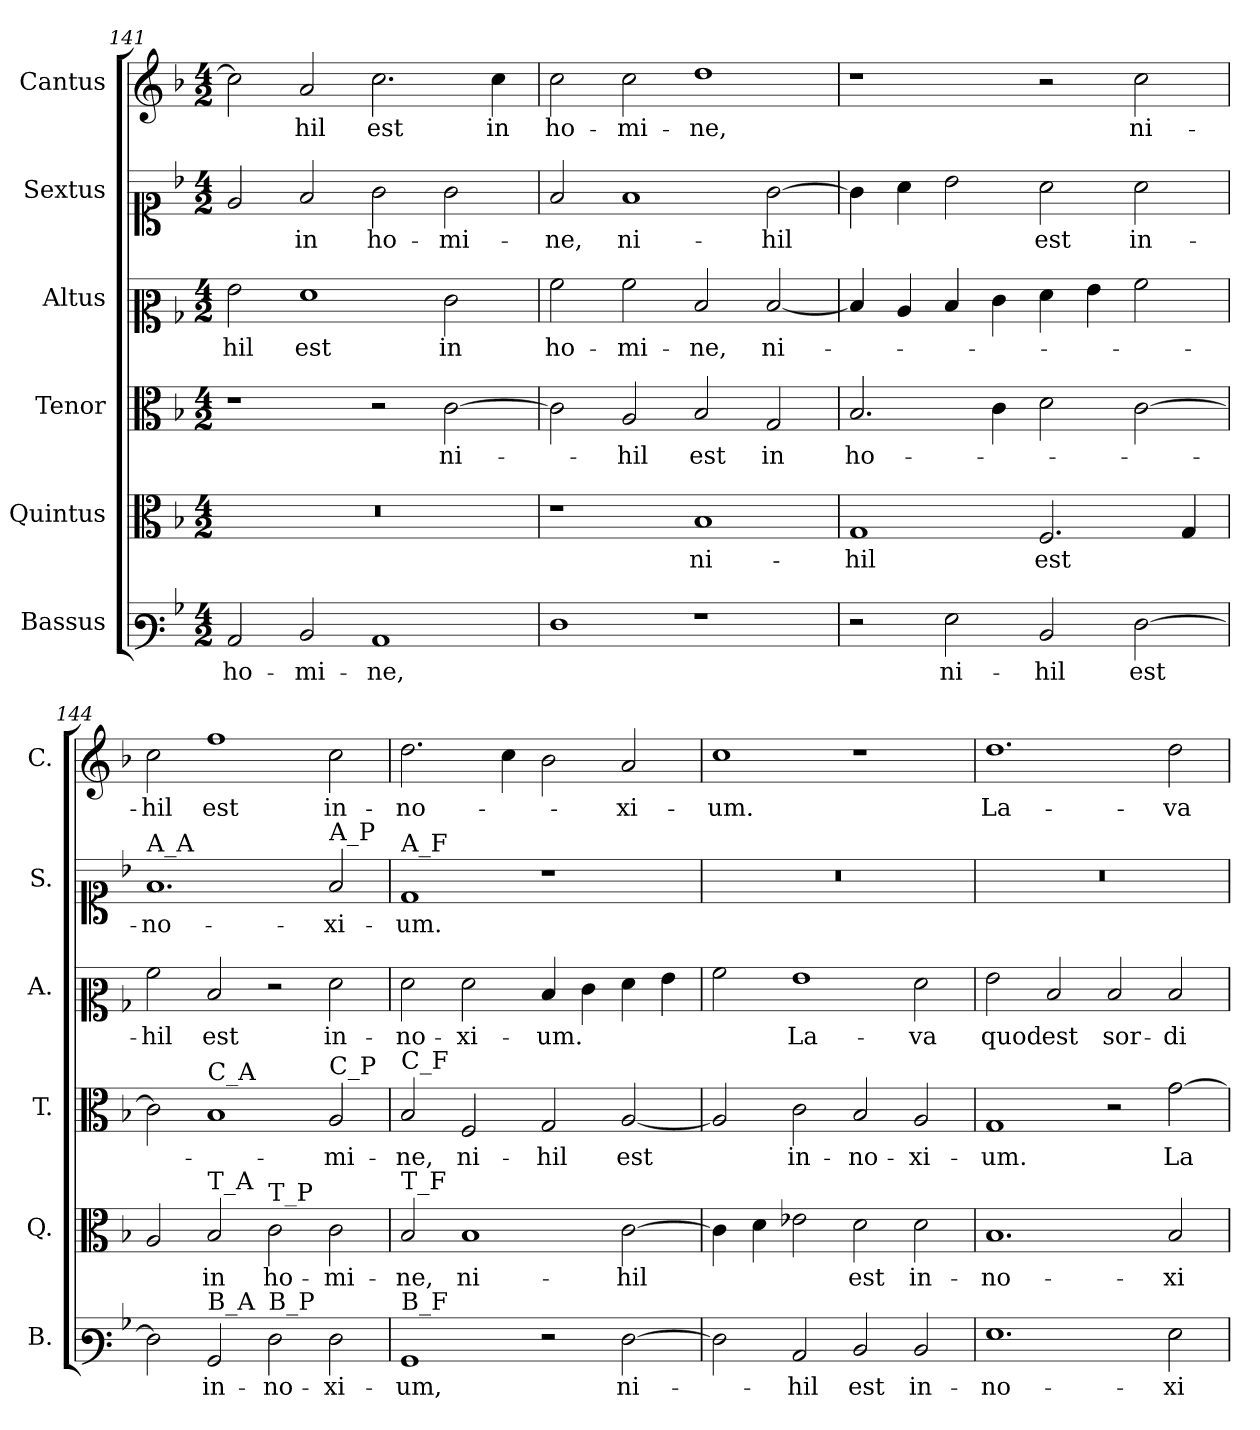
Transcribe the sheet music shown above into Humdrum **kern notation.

**kern	**text	**kern	**text	**kern	**text	**kern	**text	**kern	**text	**kern	**text
*part6	*part6	*part5	*part5	*part4	*part4	*part3	*part3	*part2	*part2	*part1	*part1
*staff6	*staff6	*staff5	*staff5	*staff4	*staff4	*staff3	*staff3	*staff2	*staff2	*staff1	*staff1
*I"Bassus	*	*I"Quintus	*	*I"Tenor	*	*I"Altus	*	*I"Sextus	*	*I"Cantus	*
*I'B.	*	*I'Q.	*	*I'T.	*	*I'A.	*	*I'S.	*	*I'C.	*
*clefF3	*	*clefC3	*	*clefC3	*	*clefC2	*	*clefC1	*	*clefG2	*
*k[b-]	*	*k[b-]	*	*k[b-]	*	*k[b-]	*	*k[b-]	*	*k[b-]	*
*M4/2	*	*M4/2	*	*M4/2	*	*M4/2	*	*M4/2	*	*M4/2	*
=141	=141	=141	=141	=141	=141	=141	=141	=141	=141	=141	=141
!	!	!LO:N:vis=1	!	!	!	!	!	!	!	!	!
2C/	ho-	0r	.	1r	.	2g\	-hil	2e/	.	2cc\]	.
2D/	-mi-	.	.	.	.	1f	est	2f/	in	2a/	-hil
1C	-ne,	.	.	2r	.	.	.	2g\	ho-	2.cc\	est
.	.	.	.	[2c\	ni-	2e\	in	2g\	-mi-	.	.
.	.	.	.	.	.	.	.	.	.	4cc\	in
=142	=142	=142	=142	=142	=142	=142	=142	=142	=142	=142	=142
1F	.	1r	.	2c\]	.	2a\	ho-	2f/	-ne,	2cc\	ho-
.	.	.	.	2A/	-hil	2a\	-mi-	1f	ni-	2cc\	-mi-
1r	.	1B-	ni-	2B-/	est	2d/	-ne,	.	.	1dd	-ne,
.	.	.	.	2G/	in	[2d/	ni-	[2g\	-hil	.	.
!!LO:LB:g=z
=143	=143	=143	=143	=143	=143	=143	=143	=143	=143	=143	=143
2r	.	1G	-hil	2.B-/	ho-	4d/]	.	4g\]	.	1r	.
.	.	.	.	.	.	4c/	.	4a\	.	.	.
2G\	ni-	.	.	.	.	4d/	.	2b-\	.	.	.
.	.	.	.	4c\	.	4e\	.	.	.	.	.
2D/	-hil	2.F/	est	2d\	.	4f\	.	2a\	est	2r	.
.	.	.	.	.	.	4g\	.	.	.	.	.
[2F\	est	.	.	[2c\	.	2a\	.	2a\	in-	2cc\	ni-
.	.	4G/	.	.	.	.	.	.	.	.	.
=144	=144	=144	=144	=144	=144	=144	=144	=144	=144	=144	=144
!	!	!	!	!	!	!	!	!LO:TX:a:t=A_A	!	!	!
2F\]	.	2A/	.	2c\]	.	2a\	-hil	1.f	-no-	2cc\	-hil
!	!	!	!	!LO:TX:a:t=C_A	!	!	!	!	!	!	!
!	!	!LO:TX:a:t=T_A	!	!	!	!	!	!	!	!	!
!LO:TX:a:t=B_A	!	!	!	!	!	!	!	!	!	!	!
2BB-/	in-	2B-/	in	1B-	.	2d/	est	.	.	1ff	est
!	!	!LO:TX:a:t=T_P	!	!	!	!	!	!	!	!	!
!LO:TX:a:t=B_P	!	!	!	!	!	!	!	!	!	!	!
2F\	-no-	2c\	ho-	.	.	2r	.	.	.	.	.
!	!	!	!	!	!	!	!	!LO:TX:a:t=A_P	!	!	!
!	!	!	!	!LO:TX:a:t=C_P	!	!	!	!	!	!	!
2F\	-xi-	2c\	-mi-	2A/	-mi-	2f\	in-	2f/	-xi-	2cc\	in-
=145	=145	=145	=145	=145	=145	=145	=145	=145	=145	=145	=145
!	!	!	!	!	!	!	!	!LO:TX:a:t=A_F	!	!	!
!	!	!	!	!LO:TX:a:t=C_F	!	!	!	!	!	!	!
!	!	!LO:TX:a:t=T_F	!	!	!	!	!	!	!	!	!
!LO:TX:a:t=B_F	!	!	!	!	!	!	!	!	!	!	!
1BB-	-um,	2B-/	-ne,	2B-/	-ne,	2f\	-no-	1d	-um.	2.dd\	-no-
.	.	1B-	ni-	2F/	ni-	2f\	-xi-	.	.	.	.
.	.	.	.	.	.	.	.	.	.	4cc\	.
2r	.	.	.	2G/	-hil	4d/	-um.	1r	.	2b-\	.
.	.	.	.	.	.	4e\	.	.	.	.	.
[2F\	ni-	[2c\	-hil	[2A/	est	4f\	.	.	.	2a/	-xi-
.	.	.	.	.	.	4g\	.	.	.	.	.
=146	=146	=146	=146	=146	=146	=146	=146	=146	=146	=146	=146
!	!	!	!	!	!	!	!	!LO:N:vis=1	!	!	!
2F\]	.	4c\]	.	2A/]	.	2a\	.	0r	.	1cc	-um.
.	.	4d\	.	.	.	.	.	.	.	.	.
2C/	-hil	2e-X\	.	2c\	in-	1g	La-	.	.	.	.
2D/	est	2d\	est	2B-/	-no-	.	.	.	.	1r	.
2D/	in-	2d\	in-	2A/	-xi-	2f\	-va	.	.	.	.
=147	=147	=147	=147	=147	=147	=147	=147	=147	=147	=147	=147
!	!	!	!	!	!	!	!	!LO:N:vis=1	!	!	!
1.G	-no-	1.B-	-no-	1G	-um.	2g\	quod	0r	.	1.dd	La-
.	.	.	.	.	.	2d/	est	.	.	.	.
.	.	.	.	2r	.	2d/	sor-	.	.	.	.
2G\	-xi-	2B-/	-xi-	[2g\	La-	2d/	-di-	.	.	2dd\	-va
=	=	=	=	=	=	=	=	=	=	=	=
*-	*-	*-	*-	*-	*-	*-	*-	*-	*-	*-	*-
